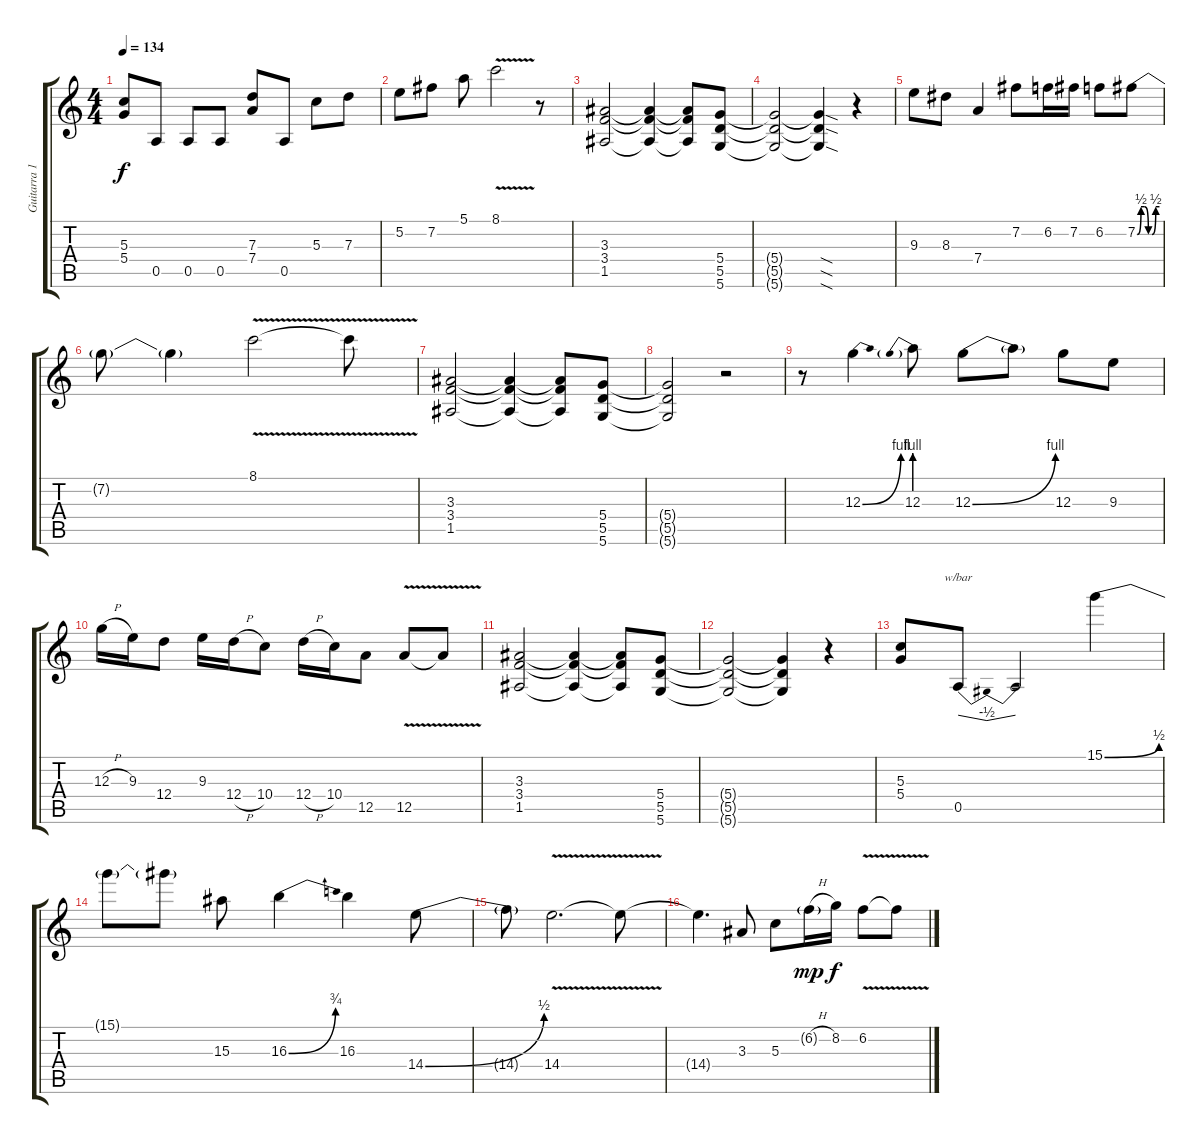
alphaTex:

\track ("Guitarra 1 [Joe Perry]" "Guitarra 1") {instrument overdrivenguitar}
\staff {score tabs}
\tuning (E4 B3 G3 D3 A2 D2) {hide}
\ts (4 4)
\tempo 134
\clef g2
\ks c
(5.3 5.4).8{dy f} 0.5.8 0.5.8 0.5.8 (7.3 7.4).8 0.5.8 5.3.8 7.3.8 |
5.2.8 7.2.8 5.1.8 8.1{v}.2 r.8 |
(3.3 3.4 1.5).2 (3.3{t} 3.4{t} 1.5{t}).4 (3.3{t} 3.4{t} 1.5{t}).8 (5.4 5.5 5.6).8 |
(5.4{t} 5.5{t} 5.6{t}).2 (5.4{sod t} 5.5{sod t} 5.6{sod t}).4 r.4 |
9.3.8 8.3.8 7.4.4 7.2.8 6.2.16 7.2.16 6.2.8 7.2{be (custom 0 0 10 2 20 2 30 0 40 0 50 2 60 2)}.8 |
7.2{t}.8 7.2{t}.4 8.1{v}.2 8.1{t}.8 |
(3.3 3.4 1.5).2 (3.3{t} 3.4{t} 1.5{t}).4 (3.3{t} 3.4{t} 1.5{t}).8 (5.4 5.5 5.6).8 |
(5.4{t} 5.5{t} 5.6{t}).2 r.2 |
r.8 12.3{be (bend 0 0 60 4)}.4 12.3{be (prebend 0 4 60 4)}.8 12.3{be (bend 0 0 60 4)}.8 12.3{t}.8 12.3.8 9.3.8 |
12.3{h}.16 9.3.16 12.4.8 9.3.16 12.4{h}.16 10.4.8 12.4{h}.16 10.4.16 12.5.8 12.5{v}.8 12.5{v t}.8 |
(3.3 3.4 1.5).2 (3.3{t} 3.4{t} 1.5{t}).4 (3.3{t} 3.4{t} 1.5{t}).8 (5.4 5.5 5.6).8 |
(5.4{t} 5.5{t} 5.6{t}).2 (5.4{t} 5.5{t} 5.6{t}).4 r.4 |
(5.3 5.4).8 0.5.8{tbe (dip default 0 0 30 -2 60 0)} 0.5{t}.2 15.1{be (bend 0 0 60 2)}.4 |
15.1{t}.8 15.1{t}.8 15.3.8 16.3{be (bend 0 0 60 3)}.4 16.3.4 14.4{be (bend 0 0 60 2)}.8 |
14.4{t}.8 14.4{v}.2{d} 14.4{t}.8 |
14.4{t}.4{d} 3.3.8 5.3.8 6.2{h g}.16{dy mp} 8.2.16{dy f} 6.2{v}.8 6.2{t}.8
